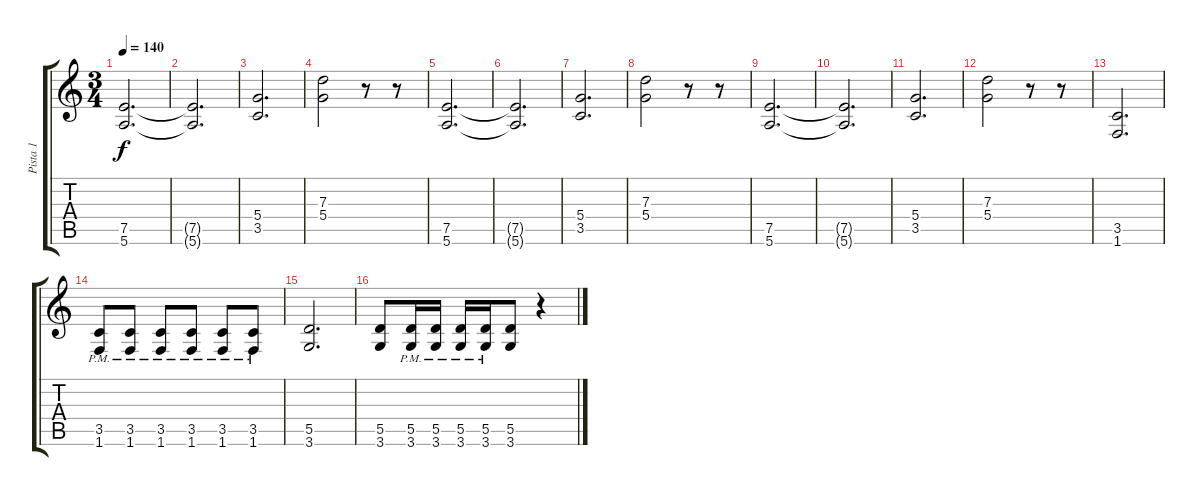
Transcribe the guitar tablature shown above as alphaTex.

\track ("Pista 1" "Pista 1") {instrument distortionguitar}
\staff {score tabs}
\tuning (E4 B3 G3 D3 A2 E2) {hide}
\ts (3 4)
\tempo 140
\clef g2
\ks c
(7.5 5.6).2{d dy f} |
(7.5{t} 5.6{t}).2{d} |
(5.4 3.5).2{d} |
(7.3 5.4).2 r.8 r.8 |
(7.5 5.6).2{d} |
(7.5{t} 5.6{t}).2{d} |
(5.4 3.5).2{d} |
(7.3 5.4).2 r.8 r.8 |
(7.5 5.6).2{d} |
(7.5{t} 5.6{t}).2{d} |
(5.4 3.5).2{d} |
(7.3 5.4).2 r.8 r.8 |
(3.5 1.6).2{d} |
(3.5{pm} 1.6{pm}).8 (3.5{pm} 1.6{pm}).8 (3.5{pm} 1.6{pm}).8 (3.5{pm} 1.6{pm}).8 (3.5{pm} 1.6{pm}).8 (3.5{pm} 1.6{pm}).8 |
(5.5 3.6).2{d} |
(5.5 3.6).8 (5.5{pm} 3.6{pm}).16 (5.5{pm} 3.6{pm}).16 (5.5{pm} 3.6{pm}).16 (5.5{pm} 3.6{pm}).16 (5.5 3.6).8 r.4
